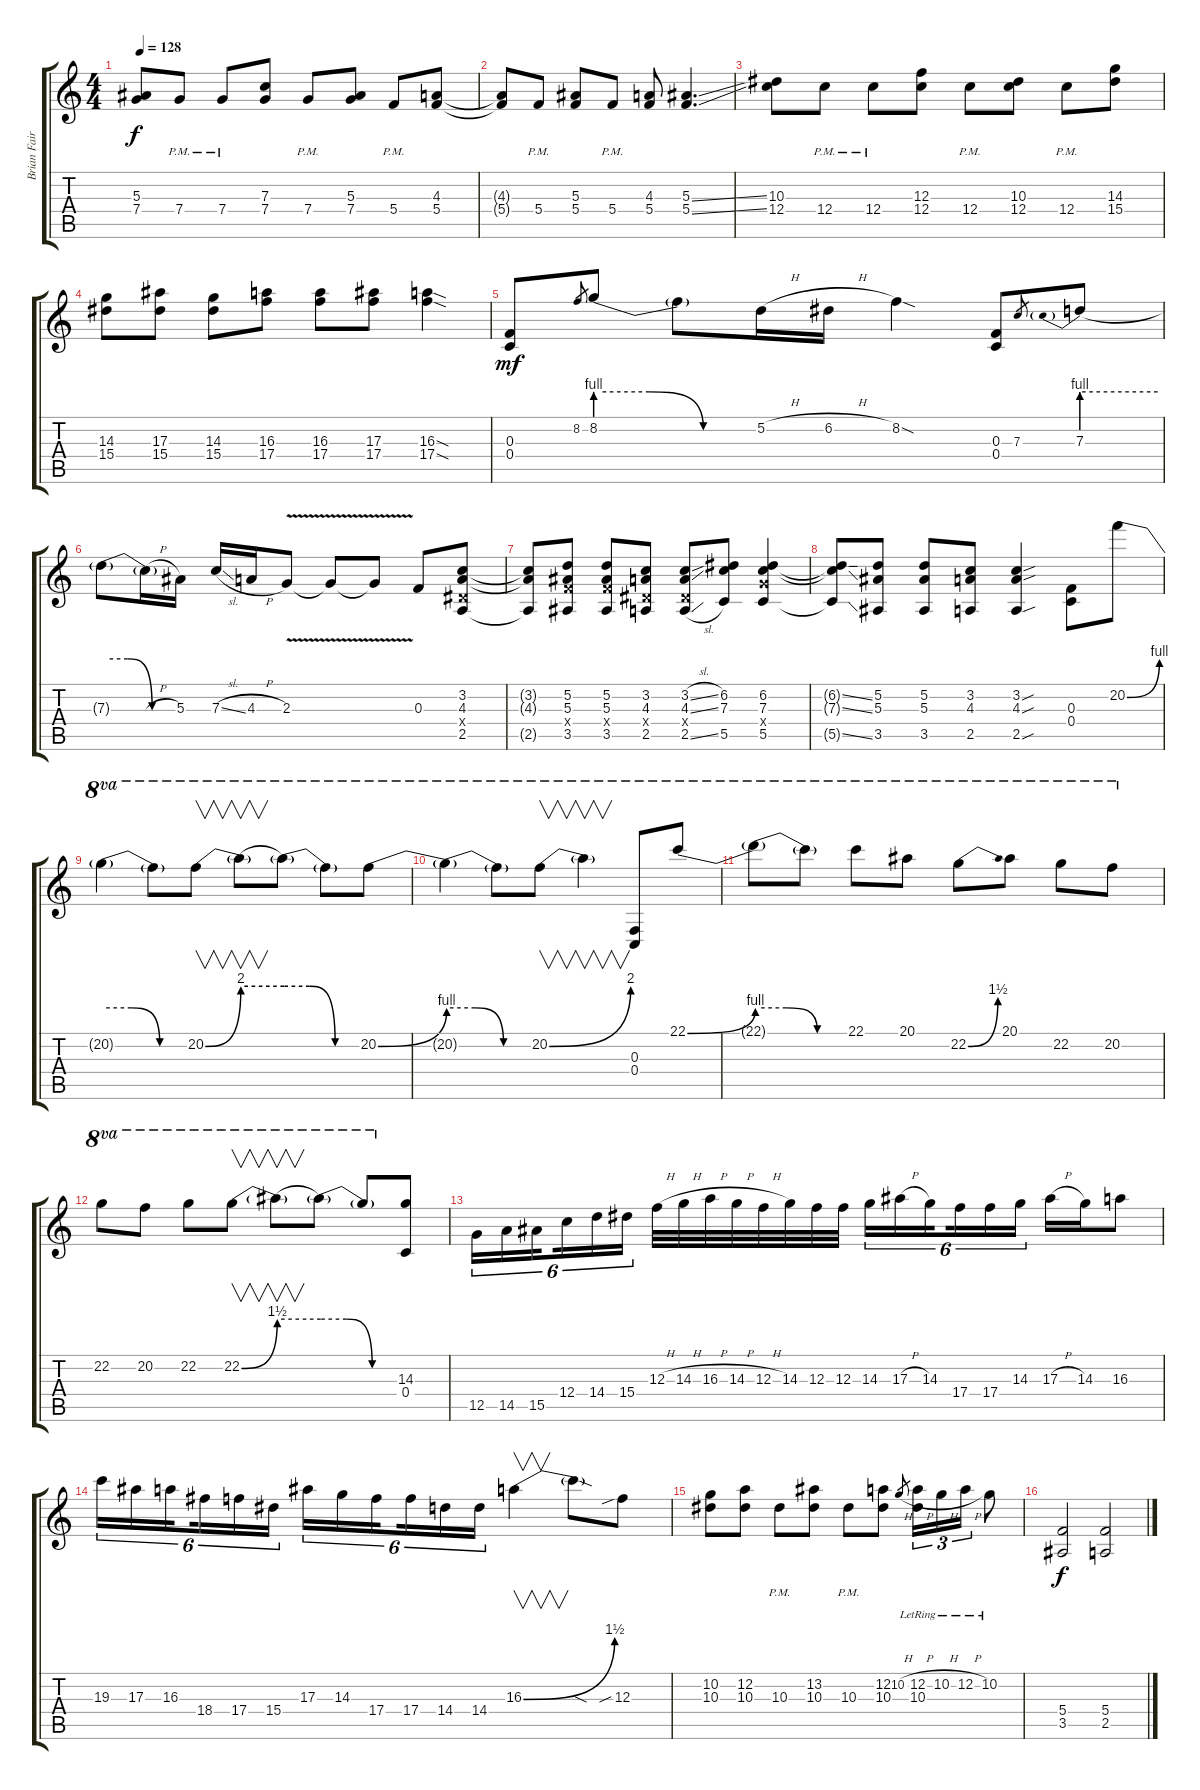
\track ("Brian Fair Vocals" "Brian Fair") {instrument distortionguitar}
\staff {score tabs}
\tuning (D4 A3 F3 C3 G2 D2) {hide}
\ts (4 4)
\tempo 128
\clef g2
\ks c
(5.3 7.4).8{dy f} 7.4{pm}.8 7.4{pm}.8 (7.3 7.4).8 7.4{pm}.8 (5.3 7.4).8 5.4{pm}.8 (4.3 5.4).8 |
(4.3{t} 5.4{t}).8 5.4{pm}.8 (5.3 5.4).8 5.4{pm}.8 (4.3 5.4).8 (5.3{ss} 5.4{ss}).4{d} |
(10.3 12.4).8 12.4{pm}.8 12.4{pm}.8 (12.3 12.4).8 12.4{pm}.8 (10.3 12.4).8 12.4{pm}.8 (14.3 15.4).8 |
(14.3 15.4).8 (17.3 15.4).8 (14.3 15.4).8 (16.3 17.4).8 (16.3 17.4).8 (17.3 17.4).8 (16.3{sod} 17.4{sod}).4 |
(0.3 0.4).8{dy mf} 8.2.8{gr} 8.2{be (custom 0 4 20 4 40 0 60 0)}.8 8.2{t}.8 5.2{h}.16 6.2{h}.16 8.2{sod}.4 (0.3 0.4).8 7.3.8{gr} 7.3{be (prebend 0 4 60 4)}.8 |
7.3{be (custom 0 4 20 4 40 0 60 0) t}.8 7.3{h t}.16 5.3.16 7.3{sl}.16 4.3{h}.16 2.3{v}.8 2.3{v t}.8 2.3{v t}.8 0.3.8 (3.2 4.3 3.4{x} 2.5).8 |
(3.2{t} 4.3{t} 2.5{t}).8 (5.2 5.3 5.4{x} 3.5).8 (5.2 5.3 5.4{x} 3.5).8 (3.2 4.3 3.4{x} 2.5).8 (3.2{sl} 4.3{sl} 3.4{x} 2.5{sl}).8 (6.2 7.3 5.5).8 (6.2 7.3 7.4{x} 5.5).4 |
(6.2{ss t} 7.3{ss t} 5.5{ss t}).8 (5.2 5.3 3.5).8 (5.2 5.3 3.5).8 (3.2 4.3 2.5).8 (3.2{sou} 4.3{sou} 2.5{sou}).4 (0.3 0.4).8 20.2{be (bend 0 0 60 4)}.8 |
20.2{be (custom 0 4 20 4 40 0 60 0) t}.4{ot 8va} 20.2{t}.8{ot 8va} 20.2{be (bend 0 0 60 8)}.8{v ot 8va} 20.2{be (hold 0 8 60 8) t}.8{v ot 8va} 20.2{be (custom 0 8 20 8 40 0 60 0) t}.8{ot 8va} 20.2{t}.8{ot 8va} 20.2{be (bend 0 0 60 4)}.8{ot 8va} |
20.2{be (custom 0 4 20 4 40 0 60 0) t}.4{ot 8va} 20.2{t}.8{ot 8va} 20.2{be (bend 0 0 60 8)}.8{v ot 8va} 20.2{t}.4{v ot 8va} (0.3 0.4).8{ot 8va} 22.1{be (bend 0 0 60 4)}.8{ot 8va} |
22.1{be (custom 0 4 20 4 40 0 60 0) t}.8{ot 8va} 22.1{t}.8{ot 8va} 22.1.8{ot 8va} 20.1.8{ot 8va} 22.2{be (bend 0 0 60 6)}.8{ot 8va} 20.1.8{ot 8va} 22.2.8{ot 8va} 20.2.8{ot 8va} |
22.2.8{ot 8va} 20.2.8{ot 8va} 22.2.8{ot 8va} 22.2{be (bend 0 0 60 6)}.8{v ot 8va} 22.2{be (hold 0 6 60 6) t}.8{v ot 8va} 22.2{be (custom 0 6 20 6 40 0 60 0) t}.8{ot 8va} 22.2{t}.8{ot 8va} (14.3 0.4).8 |
12.5.16{tu (6 4)} 14.5.16{tu (6 4)} 15.5.16{tu (6 4) beam splitsecondary} 12.4.16{tu (6 4)} 14.4.16{tu (6 4)} 15.4.16{tu (6 4)} 12.3{h}.32 14.3{h}.32 16.3{h}.32 14.3{h}.32 12.3{h}.32 14.3.32 12.3.32 12.3.32 14.3.16{tu (6 4)} 17.3{h}.16{tu (6 4)} 14.3.16{tu (6 4) beam splitsecondary} 17.4.16{tu (6 4)} 17.4.16{tu (6 4)} 14.3.16{tu (6 4)} 17.3{h}.16 14.3.16 16.3.8 |
19.3.16{tu (6 4)} 17.3.16{tu (6 4)} 16.3.16{tu (6 4) beam splitsecondary} 18.4.16{tu (6 4)} 17.4.16{tu (6 4)} 15.4.16{tu (6 4)} 17.3.16{tu (6 4)} 14.3.16{tu (6 4)} 17.4.16{tu (6 4) beam splitsecondary} 17.4.16{tu (6 4)} 14.4.16{tu (6 4)} 14.4.16{tu (6 4)} 16.3{be (bend 0 0 60 6)}.4{v} 16.3{sod t}.8 12.3{sib}.8 |
(10.2 10.3).8 (12.2 10.3).8 10.3{pm}.8 (13.2 10.3).8 10.3{pm}.8 (12.2 10.3).8 10.2{h}.8{gr} (12.2{h lr} 10.3{lr}).16{tu (3 2)} 10.2{h lr}.16{tu (3 2)} 12.2{h lr}.16{tu (3 2)} 10.2{lr}.8 |
(5.4 3.5).2{dy f} (5.4 2.5).2
